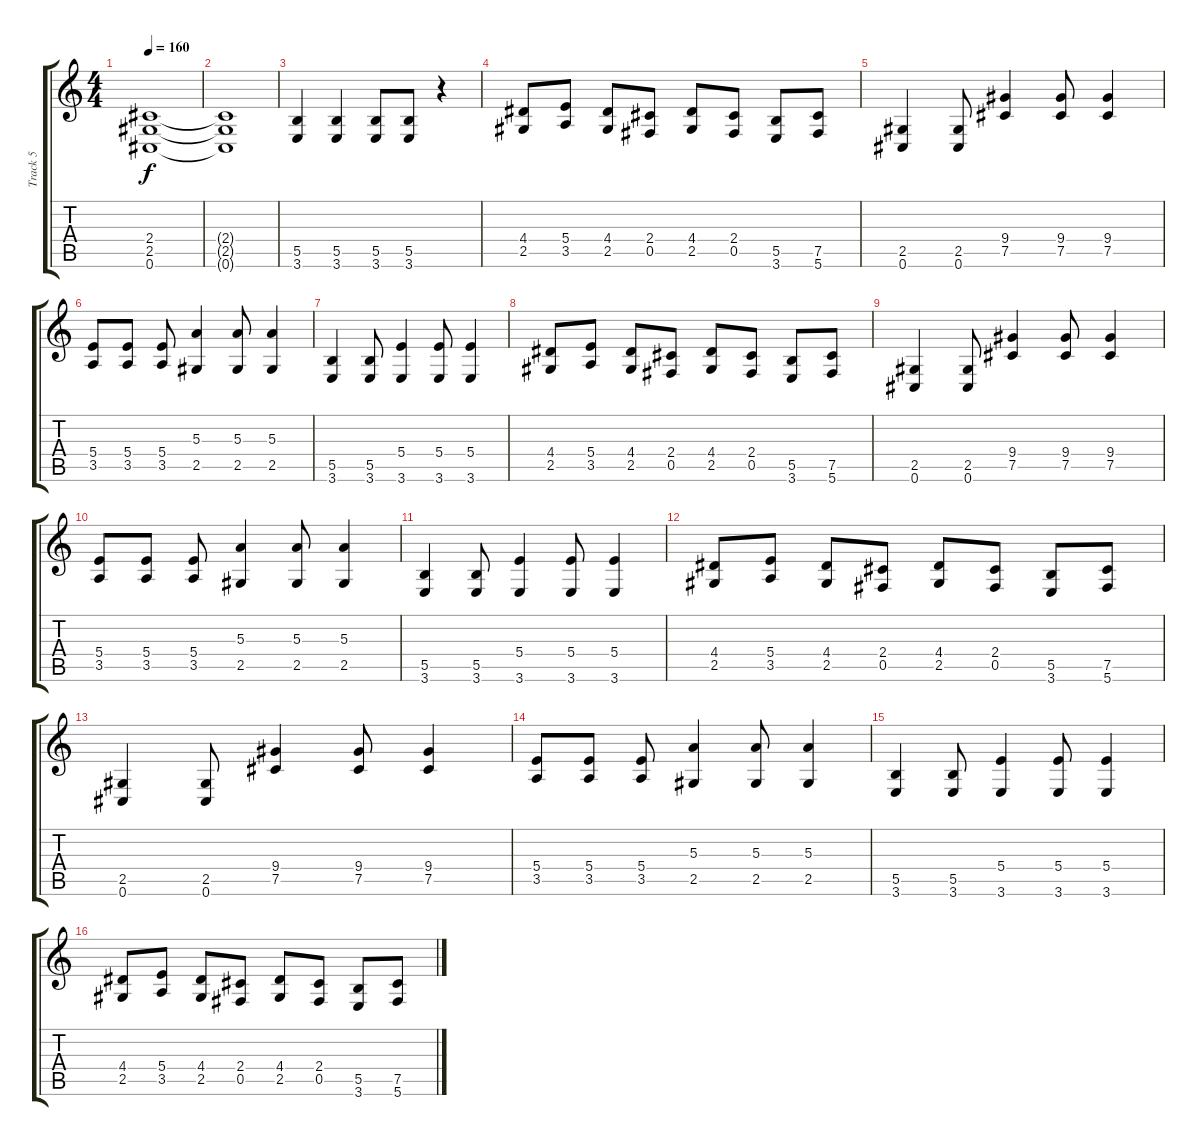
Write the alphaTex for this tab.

\track ("Track 5" "Track 5") {instrument distortionguitar}
\staff {score tabs}
\tuning (Db4 Ab3 E3 B2 Gb2 Db2) {hide}
\ts (4 4)
\tempo 160
\clef g2
\ks c
(2.4 2.5 0.6).1{dy f} |
(2.4{t} 2.5{t} 0.6{t}).1 |
(5.5 3.6).4 (5.5 3.6).4 (5.5 3.6).8 (5.5 3.6).8 r.4 |
(4.4 2.5).8 (5.4 3.5).8 (4.4 2.5).8 (2.4 0.5).8 (4.4 2.5).8 (2.4 0.5).8 (5.5 3.6).8 (7.5 5.6).8 |
(2.5 0.6).4 (2.5 0.6).8 (9.4 7.5).4 (9.4 7.5).8 (9.4 7.5).4 |
(5.4 3.5).8 (5.4 3.5).8 (5.4 3.5).8 (5.3 2.5).4 (5.3 2.5).8 (5.3 2.5).4 |
(5.5 3.6).4 (5.5 3.6).8 (5.4 3.6).4 (5.4 3.6).8 (5.4 3.6).4 |
(4.4 2.5).8 (5.4 3.5).8 (4.4 2.5).8 (2.4 0.5).8 (4.4 2.5).8 (2.4 0.5).8 (5.5 3.6).8 (7.5 5.6).8 |
(2.5 0.6).4 (2.5 0.6).8 (9.4 7.5).4 (9.4 7.5).8 (9.4 7.5).4 |
(5.4 3.5).8 (5.4 3.5).8 (5.4 3.5).8 (5.3 2.5).4 (5.3 2.5).8 (5.3 2.5).4 |
(5.5 3.6).4 (5.5 3.6).8 (5.4 3.6).4 (5.4 3.6).8 (5.4 3.6).4 |
(4.4 2.5).8 (5.4 3.5).8 (4.4 2.5).8 (2.4 0.5).8 (4.4 2.5).8 (2.4 0.5).8 (5.5 3.6).8 (7.5 5.6).8 |
(2.5 0.6).4 (2.5 0.6).8 (9.4 7.5).4 (9.4 7.5).8 (9.4 7.5).4 |
(5.4 3.5).8 (5.4 3.5).8 (5.4 3.5).8 (5.3 2.5).4 (5.3 2.5).8 (5.3 2.5).4 |
(5.5 3.6).4 (5.5 3.6).8 (5.4 3.6).4 (5.4 3.6).8 (5.4 3.6).4 |
(4.4 2.5).8 (5.4 3.5).8 (4.4 2.5).8 (2.4 0.5).8 (4.4 2.5).8 (2.4 0.5).8 (5.5 3.6).8 (7.5 5.6).8
